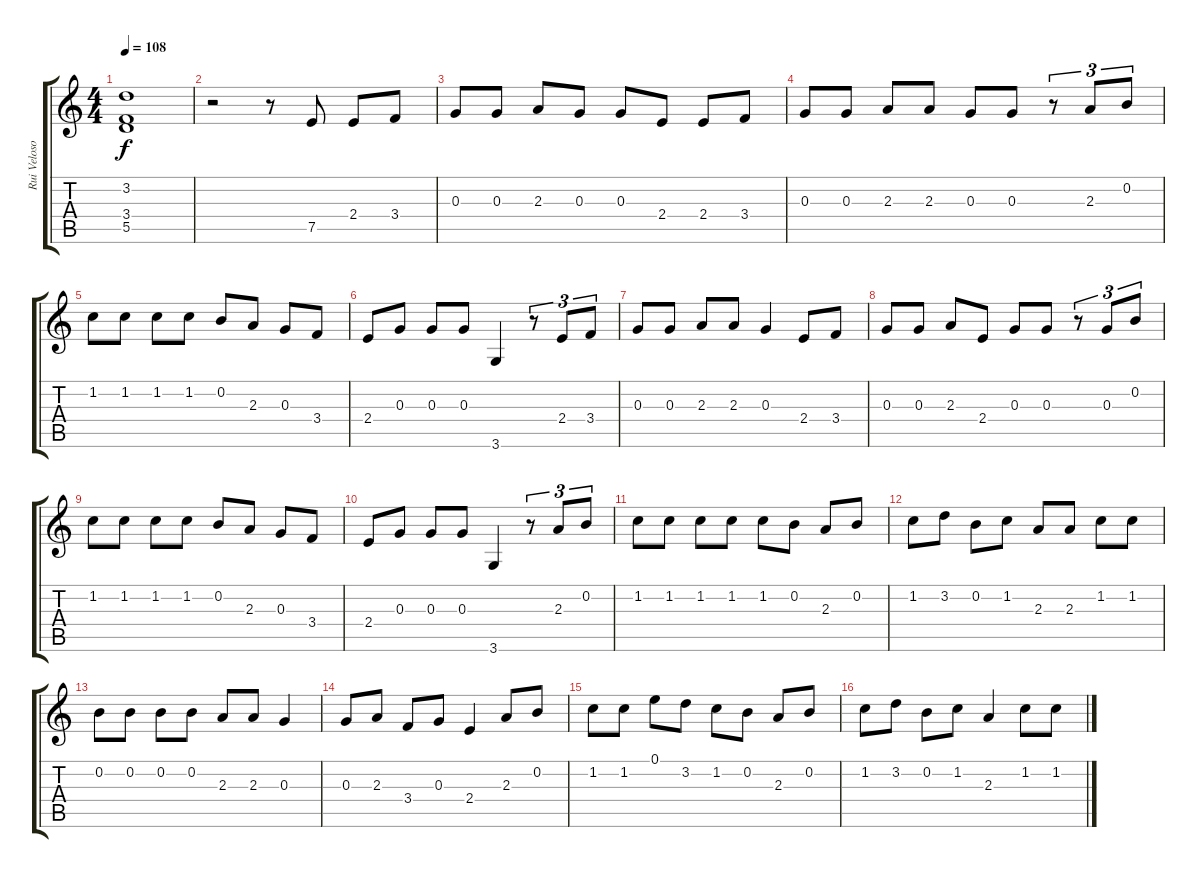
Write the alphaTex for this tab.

\track ("Rui Veloso (voice)" "Rui Veloso") {instrument acousticguitarnylon}
\staff {score tabs}
\tuning (E4 B3 G3 D3 A2 E2) {hide}
\ts (4 4)
\tempo 108
\clef g2
\ks c
(3.2 3.4 5.5).1{dy f} |
r.2 r.8 7.5.8 2.4.8 3.4.8 |
0.3.8 0.3.8 2.3.8 0.3.8 0.3.8 2.4.8 2.4.8 3.4.8 |
0.3.8 0.3.8 2.3.8 2.3.8 0.3.8 0.3.8 r.8{tu (3 2)} 2.3.8{tu (3 2)} 0.2.8{tu (3 2)} |
1.2.8 1.2.8 1.2.8 1.2.8 0.2.8 2.3.8 0.3.8 3.4.8 |
2.4.8 0.3.8 0.3.8 0.3.8 3.6.4 r.8{tu (3 2)} 2.4.8{tu (3 2)} 3.4.8{tu (3 2)} |
0.3.8 0.3.8 2.3.8 2.3.8 0.3.4 2.4.8 3.4.8 |
0.3.8 0.3.8 2.3.8 2.4.8 0.3.8 0.3.8 r.8{tu (3 2)} 0.3.8{tu (3 2)} 0.2.8{tu (3 2)} |
1.2.8 1.2.8 1.2.8 1.2.8 0.2.8 2.3.8 0.3.8 3.4.8 |
2.4.8 0.3.8 0.3.8 0.3.8 3.6.4 r.8{tu (3 2)} 2.3.8{tu (3 2)} 0.2.8{tu (3 2)} |
1.2.8 1.2.8 1.2.8 1.2.8 1.2.8 0.2.8 2.3.8 0.2.8 |
1.2.8 3.2.8 0.2.8 1.2.8 2.3.8 2.3.8 1.2.8 1.2.8 |
0.2.8 0.2.8 0.2.8 0.2.8 2.3.8 2.3.8 0.3.4 |
0.3.8 2.3.8 3.4.8 0.3.8 2.4.4 2.3.8 0.2.8 |
1.2.8 1.2.8 0.1.8 3.2.8 1.2.8 0.2.8 2.3.8 0.2.8 |
1.2.8 3.2.8 0.2.8 1.2.8 2.3.4 1.2.8 1.2.8
